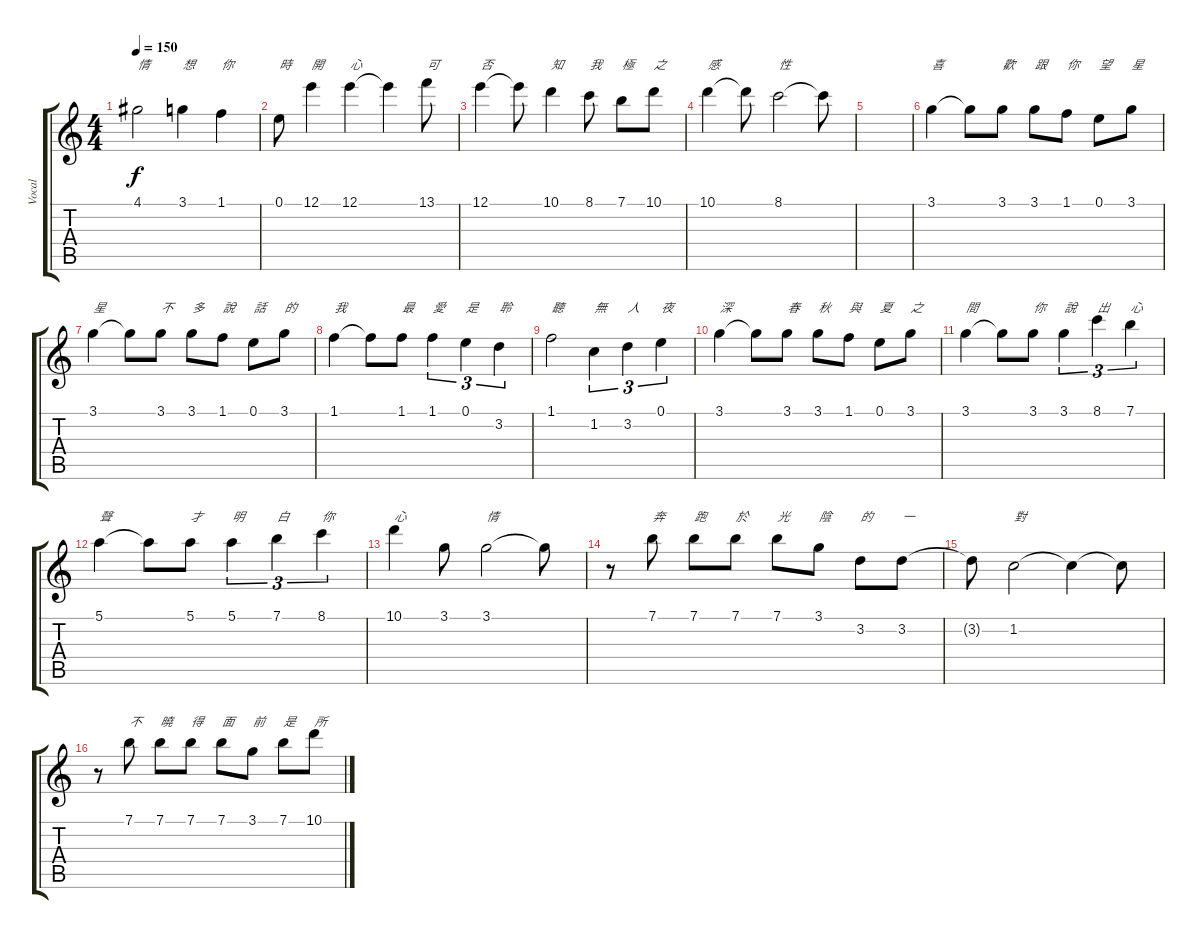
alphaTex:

\track ("Vocal" "Vocal") {instrument electricguitarjazz}
\staff {score tabs}
\tuning (E4 B3 G3 D3 A2 E2) {hide}
\ts (4 4)
\tempo 150
\clef g2
\ks c
4.1.2{txt "情" dy f} 3.1.4{txt "想"} 1.1.4{txt "你"} |
0.1.8{txt "時"} 12.1.4{txt "開"} 12.1.4{txt "心"} 12.1{t}.4 13.1.8{txt "可"} |
12.1.4{txt "否"} 12.1{t}.8 10.1.4{txt "知"} 8.1.8{txt "我"} 7.1.8{txt "極"} 10.1.8{txt "之"} |
10.1.4{txt "感"} 10.1{t}.8 8.1.2{txt "性"} 8.1{t}.8 |
|
3.1.4{txt "喜"} 3.1{t}.8 3.1.8{txt "歡"} 3.1.8{txt "跟"} 1.1.8{txt "你"} 0.1.8{txt "望"} 3.1.8{txt "星"} |
3.1.4{txt "星"} 3.1{t}.8 3.1.8{txt "不"} 3.1.8{txt "多"} 1.1.8{txt "說"} 0.1.8{txt "話"} 3.1.8{txt "的"} |
1.1.4{txt "我"} 1.1{t}.8 1.1.8{txt "最"} 1.1.4{tu (3 2) txt "愛"} 0.1.4{tu (3 2) txt "是"} 3.2.4{tu (3 2) txt "聆"} |
1.1.2{txt "聽"} 1.2.4{tu (3 2) txt "無"} 3.2.4{tu (3 2) txt "人"} 0.1.4{tu (3 2) txt "夜"} |
3.1.4{txt "深"} 3.1{t}.8 3.1.8{txt "春"} 3.1.8{txt "秋"} 1.1.8{txt "與"} 0.1.8{txt "夏"} 3.1.8{txt "之"} |
3.1.4{txt "間"} 3.1{t}.8 3.1.8{txt "你"} 3.1.4{tu (3 2) txt "說"} 8.1.4{tu (3 2) txt "出"} 7.1.4{tu (3 2) txt "心"} |
5.1.4{txt "聲"} 5.1{t}.8 5.1.8{txt "才"} 5.1.4{tu (3 2) txt "明"} 7.1.4{tu (3 2) txt "白"} 8.1.4{tu (3 2) txt "你"} |
10.1.4{txt "心"} 3.1.8 3.1.2{txt "情"} 3.1{t}.8 |
r.8 7.1.8{txt "奔"} 7.1.8{txt "跑"} 7.1.8{txt "於"} 7.1.8{txt "光"} 3.1.8{txt "陰"} 3.2.8{txt "的"} 3.2.8{txt "一"} |
3.2{t}.8 1.2.2{txt "對"} 1.2{t}.4 1.2{t}.8 |
r.8 7.1.8{txt "不"} 7.1.8{txt "曉"} 7.1.8{txt "得"} 7.1.8{txt "面"} 3.1.8{txt "前"} 7.1.8{txt "是"} 10.1.8{txt "所"}
